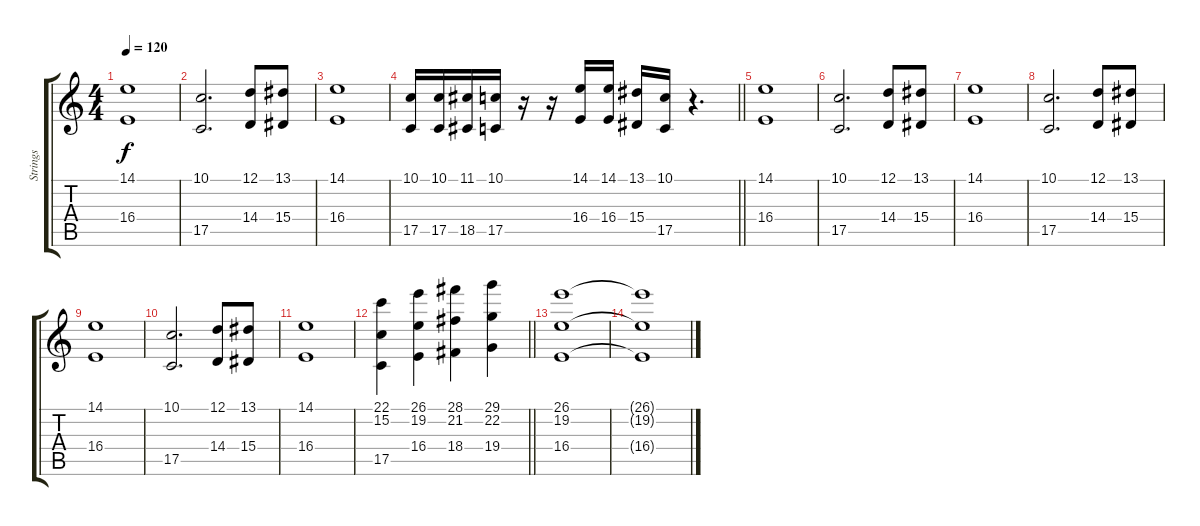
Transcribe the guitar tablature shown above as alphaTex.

\track ("Strings" "Strings") {instrument stringensemble1}
\staff {score tabs}
\tuning (D4 A3 F3 C3 G2 C2) {hide}
\ts (4 4)
\tempo 120
\clef g2
\ks c
(14.1 16.4).1{dy f} |
(10.1 17.5).2{d} (12.1 14.4).8 (13.1 15.4).8 |
(14.1 16.4).1 |
\barLineRight lightlight
(10.1 17.5).16 (10.1 17.5).16 (11.1 18.5).16 (10.1 17.5).16 r.16 r.16 (14.1 16.4).16 (14.1 16.4).16 (13.1 15.4).16 (10.1 17.5).16 r.4{d} |
\section ("" "")
(14.1 16.4).1 |
(10.1 17.5).2{d} (12.1 14.4).8 (13.1 15.4).8 |
(14.1 16.4).1 |
(10.1 17.5).2{d} (12.1 14.4).8 (13.1 15.4).8 |
(14.1 16.4).1 |
(10.1 17.5).2{d} (12.1 14.4).8 (13.1 15.4).8 |
(14.1 16.4).1 |
\barLineRight lightlight
(22.1 15.2 17.5).4 (26.1 19.2 16.4).4 (28.1 21.2 18.4).4 (29.1 22.2 19.4).4 |
(26.1 19.2 16.4).1 |
(26.1{t} 19.2{t} 16.4{t}).1
